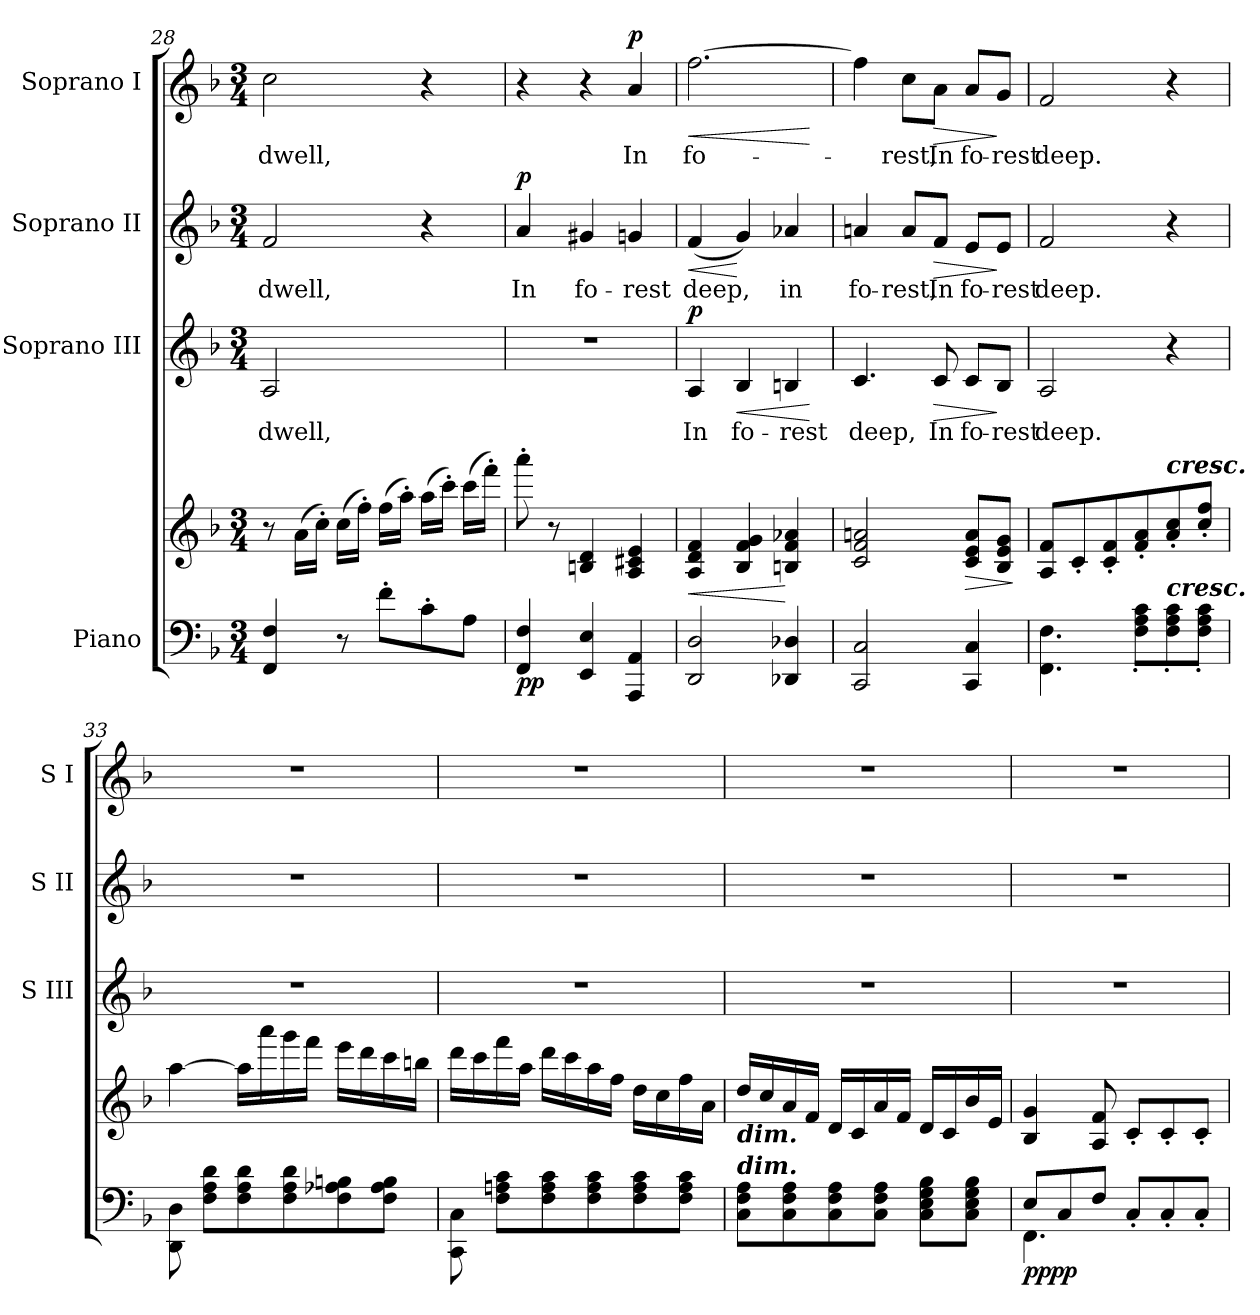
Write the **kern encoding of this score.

**kern	**kern	**dynam	**kern	**text	**dynam	**kern	**text	**dynam	**kern	**text	**dynam
*part4	*part4	*part4	*part3	*part3	*part3	*part2	*part2	*part2	*part1	*part1	*part1
*staff5	*staff4	*staff4/5	*staff3	*staff3	*staff3	*staff2	*staff2	*staff2	*staff1	*staff1	*staff1
*I"Piano	*	*	*I"Soprano III	*	*	*I"Soprano II	*	*	*I"Soprano I	*	*
*	*	*	*I'S III	*	*	*I'S II	*	*	*I'S I	*	*
*clefF4	*clefG2	*	*clefG2	*	*	*clefG2	*	*	*clefG2	*	*
*k[b-]	*k[b-]	*	*k[b-]	*	*	*k[b-]	*	*	*k[b-]	*	*
*F:	*F:	*	*F:	*	*	*F:	*	*	*F:	*	*
*M3/4	*M3/4	*	*M3/4	*	*	*M3/4	*	*	*M3/4	*	*
=28	=28	=28	=28	=28	=28	=28	=28	=28	=28	=28	=28
!	!	!	!	!LO:LY:b	!	!	!LO:LY:b	!	!	!LO:LY:b	!
4FF 4F	8r	.	2A	dwell,	.	2f	dwell,	.	2cc	dwell,	.
.	(16aLL	.	.	.	.	.	.	.	.	.	.
.	16cc'JJ)	.	.	.	.	.	.	.	.	.	.
8r	(16ccLL	.	.	.	.	.	.	.	.	.	.
.	16ff'JJ)	.	.	.	.	.	.	.	.	.	.
8f'L	(16ffLL	.	.	.	.	.	.	.	.	.	.
.	16aa'JJ)	.	.	.	.	.	.	.	.	.	.
8c'	(16aaLL	.	4ryy	.	.	4r	.	.	4r	.	.
.	16ccc'JJ)	.	.	.	.	.	.	.	.	.	.
8AJ	(16cccLL	.	.	.	.	.	.	.	.	.	.
.	16fff'JJ)	.	.	.	.	.	.	.	.	.	.
=29	=29	=29	=29	=29	=29	=29	=29	=29	=29	=29	=29
!	!	!LO:DY:b=2	!LO:N:vis=1	!	!	!	!LO:LY:b	!	!	!	!
!	!	!LO:DY:n=1:b	!	!	!	!	!	!LO:DY:b	!	!	!
4FF 4F	8aaa'	p p	2.r	.	.	4a	In	p	4r	.	.
.	8r	.	.	.	.	.	.	.	.	.	.
!	!	!	!	!	!	!	!LO:LY:b	!	!	!	!
4EE 4E	4Bn 4d	.	.	.	.	4g#X	fo-	.	4r	.	.
!	!	!	!	!	!	!	!LO:LY:b	!	!	!LO:LY:b	!LO:DY:b
4AAA 4AA	4A 4c#X 4e	.	.	.	.	4gn	-rest	.	4a	In	p
=30	=30	=30	=30	=30	=30	=30	=30	=30	=30	=30	=30
!	!	!LO:HP:b	!	!LO:LY:b	!LO:DY:b	!	!LO:LY:b	!LO:HP:b	!	!LO:LY:b	!LO:HP:b
2DD 2D	4A 4d 4f	<	4A	In	p	(<4f	deep,	<	[2.ff	fo-	<
!	!	!	!	!LO:LY:b	!LO:HP:b	!	!	!	!	!	!
.	4B- 4f 4g	.	4B-	fo-	<	4g)	.	[	.	.	.
!	!	!	!	!LO:LY:b	!	!	!LO:LY:b	!	!	!	!
4DD-X 4D-X	4Bn 4f 4a-X	[	4Bn	-rest	.	4a-X	in	.	.	.	.
.	.	.	.	.	[	.	.	.	.	.	[
=31	=31	=31	=31	=31	=31	=31	=31	=31	=31	=31	=31
!	!	!	!	!LO:LY:b	!	!	!LO:LY:b	!	!	!	!
2CC 2C	2c 2f 2an	.	4.c	deep,	.	4an	fo-	.	4ff]	.	.
!	!	!	!	!	!	!	!LO:LY:b	!	!	!LO:LY:b	!
.	.	.	.	.	.	8a/L	-rest,	.	8cc\L	rest,	.
!	!	!	!	!LO:LY:b	!LO:HP:b	!	!LO:LY:b	!LO:HP:b	!	!LO:LY:b	!LO:HP:b
.	.	.	8c	In	>	8f/J	In	>	8a\J	In	>
!	!	!LO:HP:b	!	!LO:LY:b	!	!	!LO:LY:b	!	!	!LO:LY:b	!
4CC 4C	8c 8e 8aL	>	8c/L	fo-	.	8e/L	fo-	.	8a/L	fo-	.
!	!	!	!	!LO:LY:b	!	!	!LO:LY:b	!	!	!LO:LY:b	!
.	8B- 8e 8gJ	.	8B-/J	-rest	]	8e/J	-rest	]	8g/J	-rest	]
.	.	]	.	.	.	.	.	.	.	.	.
!!LO:LB:g=z
=32	=32	=32	=32	=32	=32	=32	=32	=32	=32	=32	=32
*^	*	*	*	*	*	*	*	*	*	*	*
!	!	!	!	!	!LO:LY:b	!	!	!LO:LY:b	!	!	!LO:LY:b	!
2.ryy	4.FF 4.F	8A 8fL	.	2A	deep.	.	2f	deep.	.	2f	deep.	.
.	.	8c'	.	.	.	.	.	.	.	.	.	.
.	.	8c' 8f'	.	.	.	.	.	.	.	.	.	.
.	8F' 8A' 8c'L	8f' 8a'	.	.	.	.	.	.	.	.	.	.
!	!	!LO:TX:a:Bi:t=cresc.	!	!	!	!	!	!	!	!	!	!
!	!LO:TX:a:Bi:t=cresc.	!	!	!	!	!	!	!	!	!	!	!
.	8F' 8A' 8c'	8a' 8cc'	.	4r	.	.	4r	.	.	4r	.	.
.	8F' 8A' 8c'J	8cc' 8ff'J	.	.	.	.	.	.	.	.	.	.
=33	=33	=33	=33	=33	=33	=33	=33	=33	=33	=33	=33	=33
!LO:N:vis=1	!	!	!	!LO:N:vis=1	!	!	!LO:N:vis=1	!	!	!LO:N:vis=1	!	!
2.ryy	8DD 8D	[4aa	.	2.r	.	.	2.r	.	.	2.r	.	.
.	8F 8A 8dL	.	.	.	.	.	.	.	.	.	.	.
.	8F 8A 8d	16aaLL]	.	.	.	.	.	.	.	.	.	.
.	.	16aaa	.	.	.	.	.	.	.	.	.	.
.	8F 8A 8d	16ggg	.	.	.	.	.	.	.	.	.	.
.	.	16fffJJ	.	.	.	.	.	.	.	.	.	.
.	8F 8A-X 8Bn	16eeeLL	.	.	.	.	.	.	.	.	.	.
.	.	16ddd	.	.	.	.	.	.	.	.	.	.
.	8F 8A- 8BJ	16ccc	.	.	.	.	.	.	.	.	.	.
.	.	16bbnJJ	.	.	.	.	.	.	.	.	.	.
=34	=34	=34	=34	=34	=34	=34	=34	=34	=34	=34	=34	=34
!LO:N:vis=1	!	!	!	!LO:N:vis=1	!	!	!LO:N:vis=1	!	!	!LO:N:vis=1	!	!
2.ryy	8CC 8C	16dddLL	.	2.r	.	.	2.r	.	.	2.r	.	.
.	.	16ccc	.	.	.	.	.	.	.	.	.	.
.	8F 8An 8cL	16fff	.	.	.	.	.	.	.	.	.	.
.	.	16aaJJ	.	.	.	.	.	.	.	.	.	.
.	8F 8A 8c	16dddLL	.	.	.	.	.	.	.	.	.	.
.	.	16ccc	.	.	.	.	.	.	.	.	.	.
.	8F 8A 8c	16aa	.	.	.	.	.	.	.	.	.	.
.	.	16ffJJ	.	.	.	.	.	.	.	.	.	.
.	8F 8A 8c	16ddLL	.	.	.	.	.	.	.	.	.	.
.	.	16cc	.	.	.	.	.	.	.	.	.	.
.	8F 8A 8cJ	16ff	.	.	.	.	.	.	.	.	.	.
.	.	16aJJ	.	.	.	.	.	.	.	.	.	.
=35	=35	=35	=35	=35	=35	=35	=35	=35	=35	=35	=35	=35
!	!	!LO:TX:b:Bi:t=dim.	!	!	!	!	!	!	!	!	!	!
!LO:TX:a:Bi:t=dim.	!	!	!	!	!	!	!	!	!	!	!	!
!LO:N:vis=1	!	!	!	!LO:N:vis=1	!	!	!LO:N:vis=1	!	!	!LO:N:vis=1	!	!
2.ryy	8C 8F 8AL	16ddLL	.	2.r	.	.	2.r	.	.	2.r	.	.
.	.	16cc	.	.	.	.	.	.	.	.	.	.
.	8C 8F 8A	16a	.	.	.	.	.	.	.	.	.	.
.	.	16fJJ	.	.	.	.	.	.	.	.	.	.
.	8C 8F 8A	16dLL	.	.	.	.	.	.	.	.	.	.
.	.	16c	.	.	.	.	.	.	.	.	.	.
.	8C 8F 8AJ	16a	.	.	.	.	.	.	.	.	.	.
.	.	16fJJ	.	.	.	.	.	.	.	.	.	.
.	8C 8E 8G 8B-L	16dLL	.	.	.	.	.	.	.	.	.	.
.	.	16c	.	.	.	.	.	.	.	.	.	.
.	8C 8E 8G 8B-J	16b-	.	.	.	.	.	.	.	.	.	.
.	.	16eJJ	.	.	.	.	.	.	.	.	.	.
=36	=36	=36	=36	=36	=36	=36	=36	=36	=36	=36	=36	=36
!	!	!	!LO:DY:b=2	!LO:N:vis=1	!	!	!LO:N:vis=1	!	!	!LO:N:vis=1	!	!
!	!	!	!LO:DY:n=1:b=2	!	!	!	!	!	!	!	!	!
!	!	!	!LO:DY:n=2:b=2	!	!	!	!	!	!	!	!	!
!	!	!	!LO:DY:n=3:b	!	!	!	!	!	!	!	!	!
8E/L	4.FF\	4B- 4g	p p p p	2.r	.	.	2.r	.	.	2.r	.	.
8C/	.	.	.	.	.	.	.	.	.	.	.	.
8F/J	.	8A 8f	.	.	.	.	.	.	.	.	.	.
8C'/L	4.ryy	8c'L	.	.	.	.	.	.	.	.	.	.
8C'/	.	8c'	.	.	.	.	.	.	.	.	.	.
8C'/J	.	8c'J	.	.	.	.	.	.	.	.	.	.
*v	*v	*	*	*	*	*	*	*	*	*	*	*
=	=	=	=	=	=	=	=	=	=	=	=
*-	*-	*-	*-	*-	*-	*-	*-	*-	*-	*-	*-
